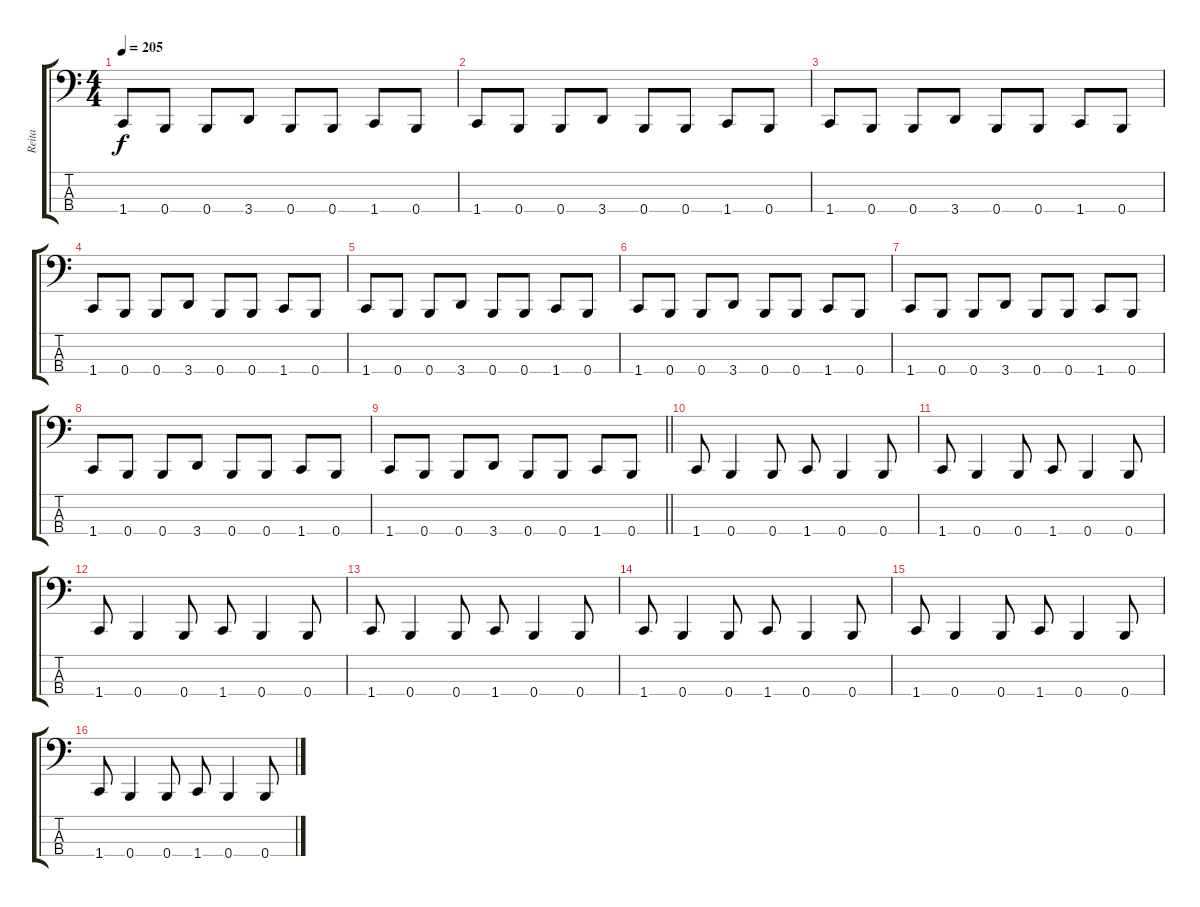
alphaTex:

\track ("Reita" "Reita") {instrument electricbasspick}
\staff {score tabs}
\tuning (C2 G1 D1 B0) {hide}
\ts (4 4)
\tempo 205
\clef f4
\ks c
1.4.8{dy f} 0.4.8 0.4.8 3.4.8 0.4.8 0.4.8 1.4.8 0.4.8 |
1.4.8 0.4.8 0.4.8 3.4.8 0.4.8 0.4.8 1.4.8 0.4.8 |
1.4.8 0.4.8 0.4.8 3.4.8 0.4.8 0.4.8 1.4.8 0.4.8 |
1.4.8 0.4.8 0.4.8 3.4.8 0.4.8 0.4.8 1.4.8 0.4.8 |
1.4.8 0.4.8 0.4.8 3.4.8 0.4.8 0.4.8 1.4.8 0.4.8 |
1.4.8 0.4.8 0.4.8 3.4.8 0.4.8 0.4.8 1.4.8 0.4.8 |
1.4.8 0.4.8 0.4.8 3.4.8 0.4.8 0.4.8 1.4.8 0.4.8 |
1.4.8 0.4.8 0.4.8 3.4.8 0.4.8 0.4.8 1.4.8 0.4.8 |
\barLineRight lightlight
1.4.8 0.4.8 0.4.8 3.4.8 0.4.8 0.4.8 1.4.8 0.4.8 |
1.4.8 0.4.4 0.4.8 1.4.8 0.4.4 0.4.8 |
1.4.8 0.4.4 0.4.8 1.4.8 0.4.4 0.4.8 |
1.4.8 0.4.4 0.4.8 1.4.8 0.4.4 0.4.8 |
1.4.8 0.4.4 0.4.8 1.4.8 0.4.4 0.4.8 |
1.4.8 0.4.4 0.4.8 1.4.8 0.4.4 0.4.8 |
1.4.8 0.4.4 0.4.8 1.4.8 0.4.4 0.4.8 |
1.4.8 0.4.4 0.4.8 1.4.8 0.4.4 0.4.8
